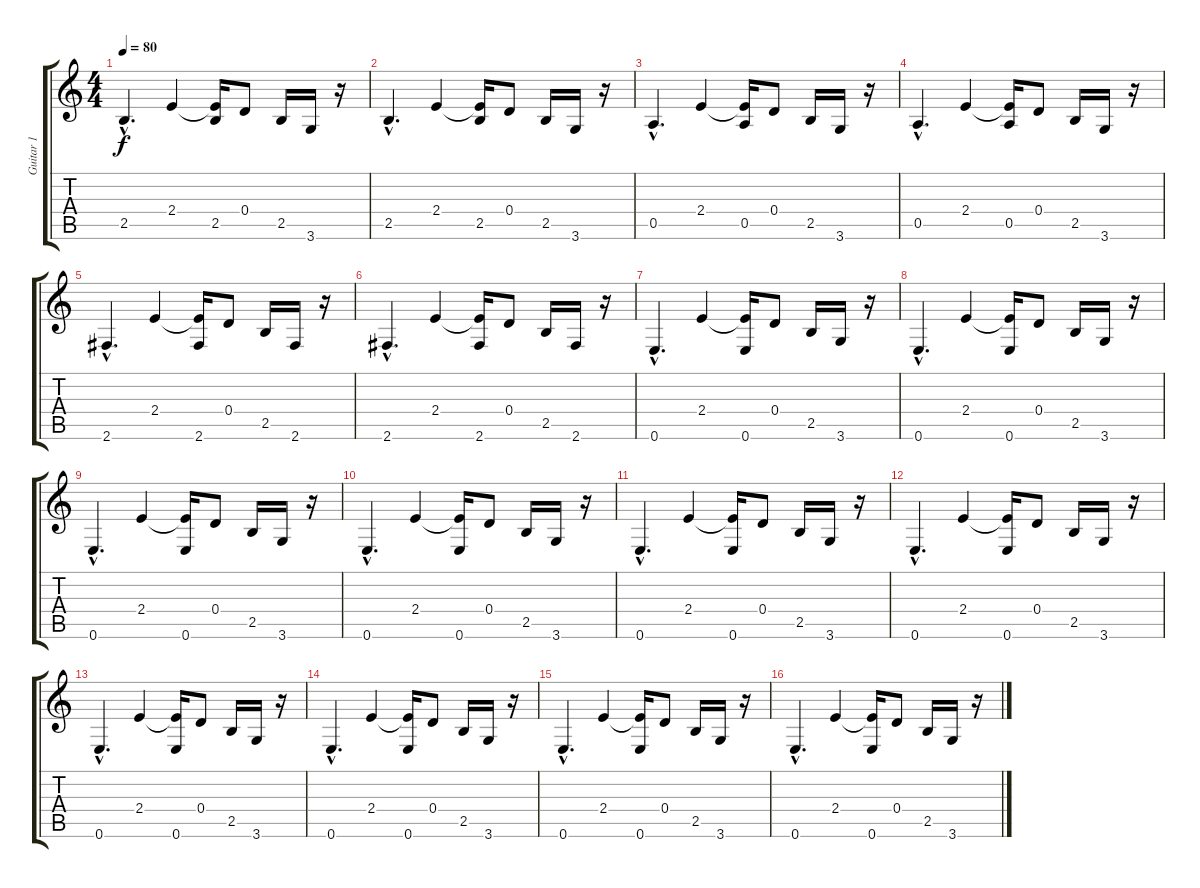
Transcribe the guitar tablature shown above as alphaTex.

\track ("Guitar 1" "Guitar 1") {instrument electricguitarjazz}
\staff {score tabs}
\tuning (E4 B3 G3 D3 A2 E2) {hide}
\ts (4 4)
\tempo 80
\clef g2
\ks c
2.5{hac}.4{d dy f} 2.4.4 (2.4{t} 2.5).16 0.4.8 2.5.16 3.6.16 r.16 |
2.5{hac}.4{d} 2.4.4 (2.4{t} 2.5).16 0.4.8 2.5.16 3.6.16 r.16 |
0.5{hac}.4{d} 2.4.4 (2.4{t} 0.5).16 0.4.8 2.5.16 3.6.16 r.16 |
0.5{hac}.4{d} 2.4.4 (2.4{t} 0.5).16 0.4.8 2.5.16 3.6.16 r.16 |
2.6{hac}.4{d} 2.4.4 (2.4{t} 2.6).16 0.4.8 2.5.16 2.6.16 r.16 |
2.6{hac}.4{d} 2.4.4 (2.4{t} 2.6).16 0.4.8 2.5.16 2.6.16 r.16 |
0.6{hac}.4{d} 2.4.4 (2.4{t} 0.6).16 0.4.8 2.5.16 3.6.16 r.16 |
0.6{hac}.4{d} 2.4.4 (2.4{t} 0.6).16 0.4.8 2.5.16 3.6.16 r.16 |
0.6{hac}.4{d} 2.4.4 (2.4{t} 0.6).16 0.4.8 2.5.16 3.6.16 r.16 |
0.6{hac}.4{d} 2.4.4 (2.4{t} 0.6).16 0.4.8 2.5.16 3.6.16 r.16 |
0.6{hac}.4{d} 2.4.4 (2.4{t} 0.6).16 0.4.8 2.5.16 3.6.16 r.16 |
0.6{hac}.4{d} 2.4.4 (2.4{t} 0.6).16 0.4.8 2.5.16 3.6.16 r.16 |
0.6{hac}.4{d} 2.4.4 (2.4{t} 0.6).16 0.4.8 2.5.16 3.6.16 r.16 |
0.6{hac}.4{d} 2.4.4 (2.4{t} 0.6).16 0.4.8 2.5.16 3.6.16 r.16 |
0.6{hac}.4{d} 2.4.4 (2.4{t} 0.6).16 0.4.8 2.5.16 3.6.16 r.16 |
0.6{hac}.4{d} 2.4.4 (2.4{t} 0.6).16 0.4.8 2.5.16 3.6.16 r.16
